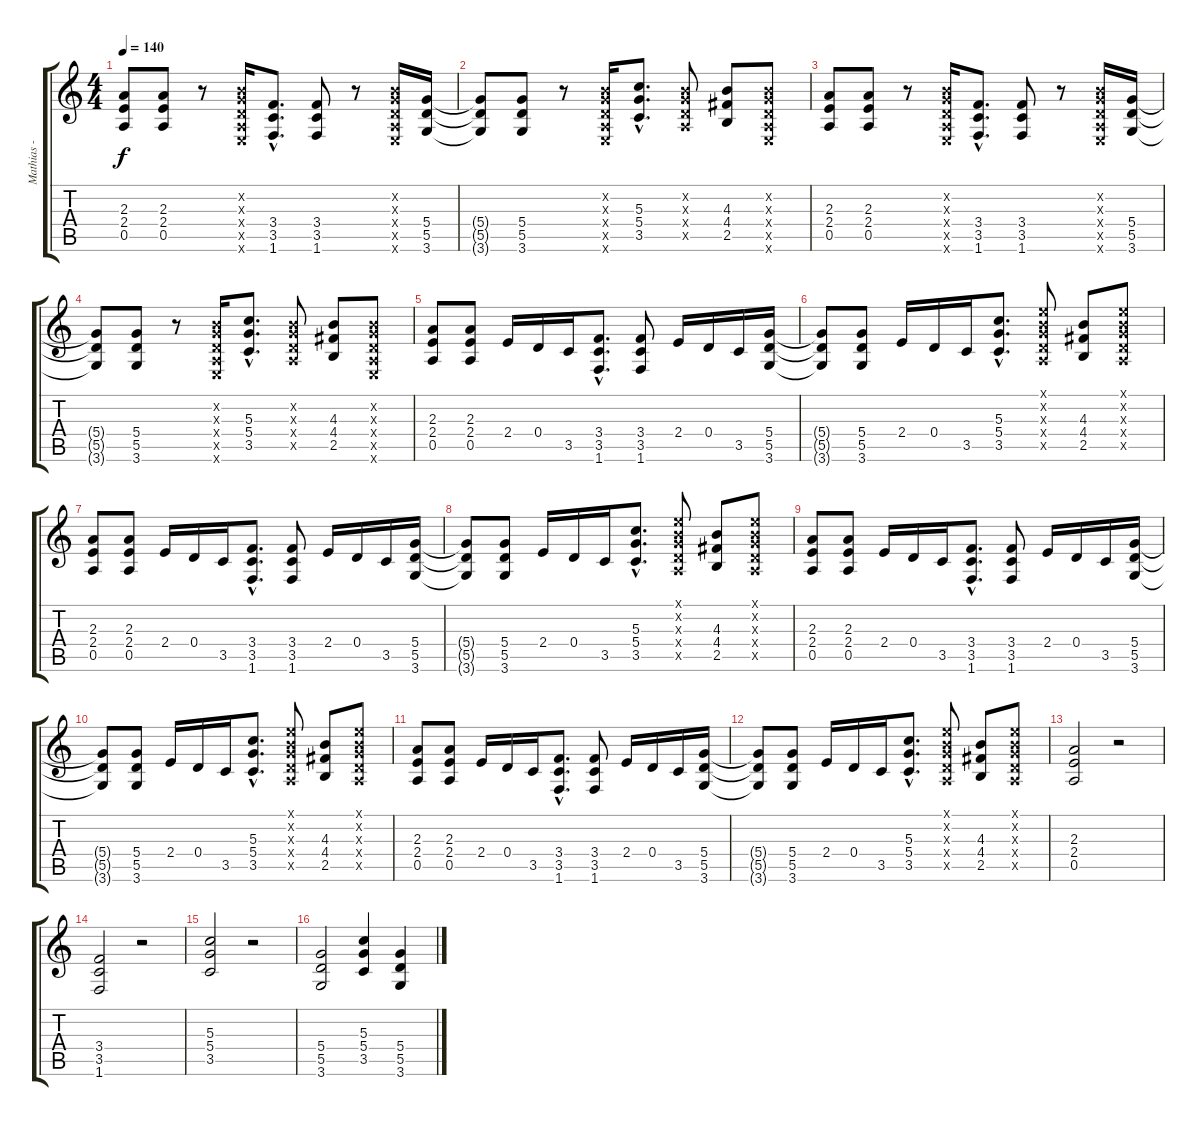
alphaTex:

\track ("Mathias - Guitar 2" "Mathias - ") {instrument distortionguitar}
\staff {score tabs}
\tuning (E4 B3 G3 D3 A2 E2) {hide}
\ts (4 4)
\tempo 140
\clef g2
\ks c
(2.3 2.4 0.5).8{dy f} (2.3 2.4 0.5).8 r.8 (0.2{x} 0.3{x} 0.4{x} 0.5{x} 0.6{x}).16 (3.4{hac} 3.5{hac} 1.6{hac}).8{d} (3.4 3.5 1.6).8 r.8 (0.2{x} 0.3{x} 0.4{x} 0.5{x} 0.6{x}).16 (5.4 5.5 3.6).16 |
(5.4{t} 5.5{t} 3.6{t}).8 (5.4 5.5 3.6).8 r.8 (0.2{x} 0.3{x} 0.4{x} 0.5{x} 0.6{x}).16 (5.3{hac} 5.4{hac} 3.5{hac}).8{d} (0.2{x} 0.3{x} 0.4{x} 0.5{x}).8 (4.3 4.4 2.5).8 (0.2{x} 0.3{x} 0.4{x} 0.5{x} 0.6{x}).8 |
(2.3 2.4 0.5).8 (2.3 2.4 0.5).8 r.8 (0.2{x} 0.3{x} 0.4{x} 0.5{x} 0.6{x}).16 (3.4{hac} 3.5{hac} 1.6{hac}).8{d} (3.4 3.5 1.6).8 r.8 (0.2{x} 0.3{x} 0.4{x} 0.5{x} 0.6{x}).16 (5.4 5.5 3.6).16 |
(5.4{t} 5.5{t} 3.6{t}).8 (5.4 5.5 3.6).8 r.8 (0.2{x} 0.3{x} 0.4{x} 0.5{x} 0.6{x}).16 (5.3{hac} 5.4{hac} 3.5{hac}).8{d} (0.2{x} 0.3{x} 0.4{x} 0.5{x}).8 (4.3 4.4 2.5).8 (0.2{x} 0.3{x} 0.4{x} 0.5{x} 0.6{x}).8 |
(2.3 2.4 0.5).8 (2.3 2.4 0.5).8 2.4.16 0.4.16 3.5.16 (3.4{hac} 3.5{hac} 1.6{hac}).8{d} (3.4 3.5 1.6).8 2.4.16 0.4.16 3.5.16 (5.4 5.5 3.6).16 |
(5.4{t} 5.5{t} 3.6{t}).8 (5.4 5.5 3.6).8 2.4.16 0.4.16 3.5.16 (5.3{hac} 5.4{hac} 3.5{hac}).8{d} (0.1{x} 0.2{x} 0.3{x} 0.4{x} 0.5{x}).8 (4.3 4.4 2.5).8 (0.1{x} 0.2{x} 0.3{x} 0.4{x} 0.5{x}).8 |
(2.3 2.4 0.5).8 (2.3 2.4 0.5).8 2.4.16 0.4.16 3.5.16 (3.4{hac} 3.5{hac} 1.6{hac}).8{d} (3.4 3.5 1.6).8 2.4.16 0.4.16 3.5.16 (5.4 5.5 3.6).16 |
(5.4{t} 5.5{t} 3.6{t}).8 (5.4 5.5 3.6).8 2.4.16 0.4.16 3.5.16 (5.3{hac} 5.4{hac} 3.5{hac}).8{d} (0.1{x} 0.2{x} 0.3{x} 0.4{x} 0.5{x}).8 (4.3 4.4 2.5).8 (0.1{x} 0.2{x} 0.3{x} 0.4{x} 0.5{x}).8 |
(2.3 2.4 0.5).8 (2.3 2.4 0.5).8 2.4.16 0.4.16 3.5.16 (3.4{hac} 3.5{hac} 1.6{hac}).8{d} (3.4 3.5 1.6).8 2.4.16 0.4.16 3.5.16 (5.4 5.5 3.6).16 |
(5.4{t} 5.5{t} 3.6{t}).8 (5.4 5.5 3.6).8 2.4.16 0.4.16 3.5.16 (5.3{hac} 5.4{hac} 3.5{hac}).8{d} (0.1{x} 0.2{x} 0.3{x} 0.4{x} 0.5{x}).8 (4.3 4.4 2.5).8 (0.1{x} 0.2{x} 0.3{x} 0.4{x} 0.5{x}).8 |
(2.3 2.4 0.5).8 (2.3 2.4 0.5).8 2.4.16 0.4.16 3.5.16 (3.4{hac} 3.5{hac} 1.6{hac}).8{d} (3.4 3.5 1.6).8 2.4.16 0.4.16 3.5.16 (5.4 5.5 3.6).16 |
(5.4{t} 5.5{t} 3.6{t}).8 (5.4 5.5 3.6).8 2.4.16 0.4.16 3.5.16 (5.3{hac} 5.4{hac} 3.5{hac}).8{d} (0.1{x} 0.2{x} 0.3{x} 0.4{x} 0.5{x}).8 (4.3 4.4 2.5).8 (0.1{x} 0.2{x} 0.3{x} 0.4{x} 0.5{x}).8 |
(2.3 2.4 0.5).2 r.2 |
(3.4 3.5 1.6).2 r.2 |
(5.3 5.4 3.5).2 r.2 |
(5.4 5.5 3.6).2 (5.3 5.4 3.5).4 (5.4 5.5 3.6).4
